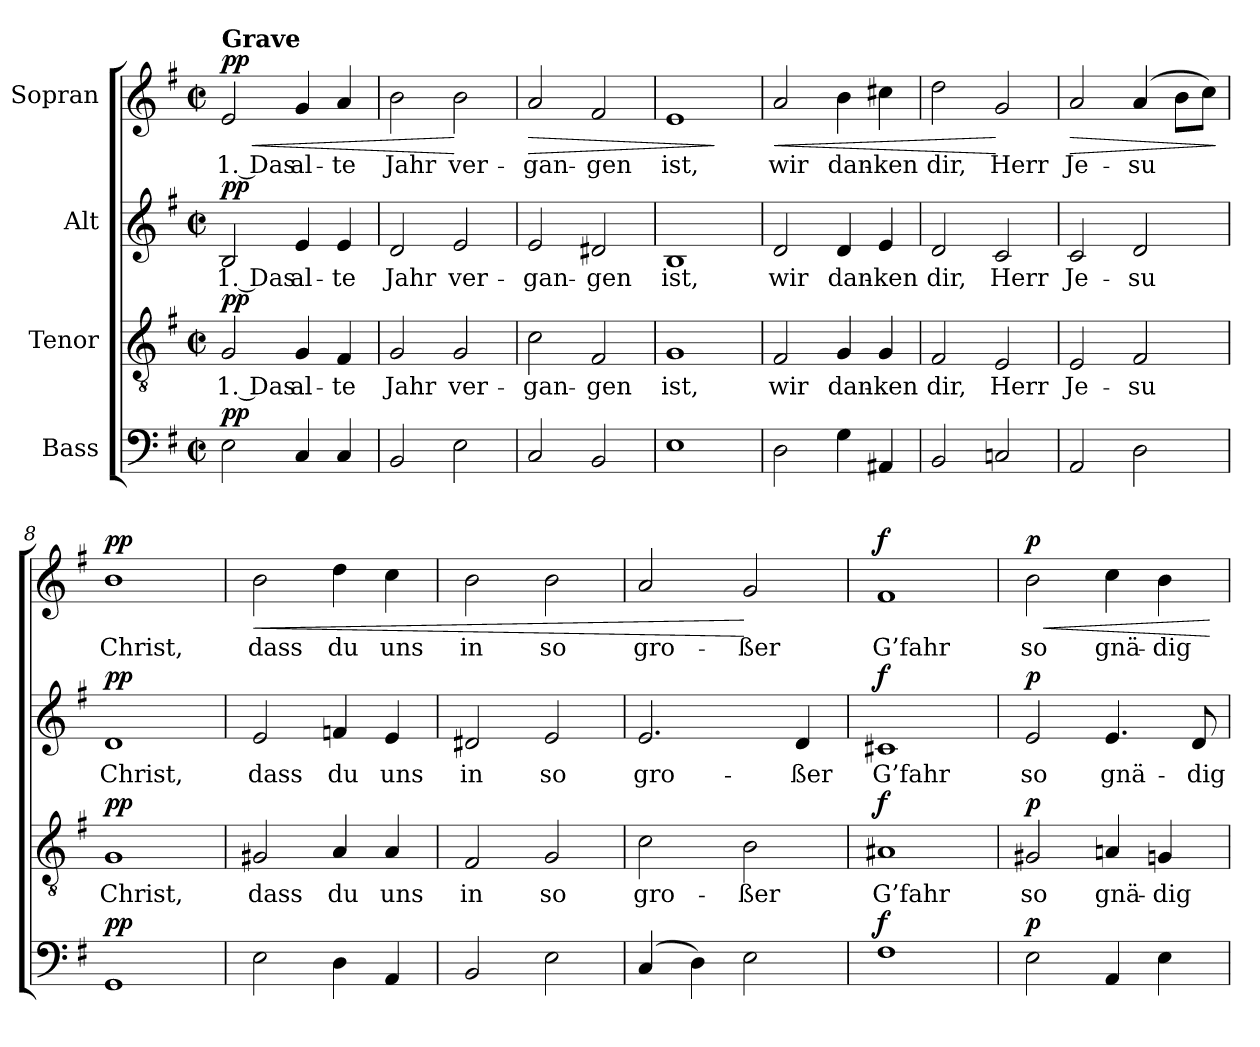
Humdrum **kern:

**kern	**dynam	**kern	**text	**dynam	**kern	**text	**dynam	**kern	**text	**dynam
*part4	*part4	*part3	*part3	*part3	*part2	*part2	*part2	*part1	*part1	*part1
*staff4	*staff4	*staff3	*staff3	*staff3	*staff2	*staff2	*staff2	*staff1	*staff1	*staff1
*I"Bass	*	*I"Tenor	*	*	*I"Alt	*	*	*I"Sopran	*	*
*clefF4	*	*clefGv2	*	*	*clefG2	*	*	*clefG2	*	*
*k[f#]	*	*k[f#]	*	*	*k[f#]	*	*	*k[f#]	*	*
*M2/2	*	*M2/2	*	*	*M2/2	*	*	*M2/2	*	*
*met(c|)	*	*met(c|)	*	*	*met(c|)	*	*	*met(c|)	*	*
=1	=1	=1	=1	=1	=1	=1	=1	=1	=1	=1
!	!	!	!	!	!	!	!	!LO:TX:a:B:t=Grave	!	!
!	!LO:DY:a	!	!LO:LY:b	!LO:DY:a	!	!LO:LY:b	!LO:DY:a	!	!LO:LY:b	!LO:HP:b
!	!	!	!	!	!	!	!	!	!	!LO:DY:n=1:a
2E\	pp	2G/	1. Das	pp	2B/	1. Das	pp	2e/	1. Das	< pp
!	!	!	!LO:LY:b	!	!	!LO:LY:b	!	!	!LO:LY:b	!
4C/	.	4G/	al-	.	4e/	al-	.	4g/	al-	.
!	!	!	!LO:LY:b	!	!	!LO:LY:b	!	!	!LO:LY:b	!
4C/	.	4F#/	-te	.	4e/	-te	.	4a/	-te	.
=2	=2	=2	=2	=2	=2	=2	=2	=2	=2	=2
!	!	!	!LO:LY:b	!	!	!LO:LY:b	!	!	!LO:LY:b	!
2BB/	.	2G/	Jahr	.	2d/	Jahr	.	2b\	Jahr	.
!	!	!	!LO:LY:b	!	!	!LO:LY:b	!	!	!LO:LY:b	!
2E\	.	2G/	ver-	.	2e/	ver-	.	2b\	ver-	[
=3	=3	=3	=3	=3	=3	=3	=3	=3	=3	=3
!	!	!	!LO:LY:b	!	!	!LO:LY:b	!	!	!LO:LY:b	!LO:HP:b
2C/	.	2c\	-gan-	.	2e/	-gan-	.	2a/	-gan-	>
!	!	!	!LO:LY:b	!	!	!LO:LY:b	!	!	!LO:LY:b	!
2BB/	.	2F#/	-gen	.	2d#X/	-gen	.	2f#/	-gen	.
=4	=4	=4	=4	=4	=4	=4	=4	=4	=4	=4
!	!	!	!LO:LY:b	!	!	!LO:LY:b	!	!	!LO:LY:b	!
1E	.	1G	ist,	.	1B	ist,	.	1e	ist,	.
.	.	.	.	.	.	.	.	.	.	]
=5	=5	=5	=5	=5	=5	=5	=5	=5	=5	=5
!	!LO:DY:a	!	!LO:LY:b	!LO:DY:a	!	!LO:LY:b	!LO:DY:a	!	!LO:LY:b	!LO:HP:b
!	!	!	!	!	!	!	!	!	!	!LO:DY:n=1:a
2D\	other-dynamics	2F#/	wir	other-dynamics	2d/	wir	other-dynamics	2a/	wir	< other-dynamics
!	!	!	!LO:LY:b	!	!	!LO:LY:b	!	!	!LO:LY:b	!
4G\	.	4G/	dan-	.	4d/	dan-	.	4b\	dan-	.
!	!	!	!LO:LY:b	!	!	!LO:LY:b	!	!	!LO:LY:b	!
4AA#X/	.	4G/	-ken	.	4e/	-ken	.	4cc#X\	-ken	.
!!LO:LB:g=z
=6	=6	=6	=6	=6	=6	=6	=6	=6	=6	=6
!	!	!	!LO:LY:b	!	!	!LO:LY:b	!	!	!LO:LY:b	!
2BB/	.	2F#/	dir,	.	2d/	dir,	.	2dd\	dir,	.
!	!	!	!LO:LY:b	!	!	!LO:LY:b	!	!	!LO:LY:b	!
2Cn/	.	2E/	Herr	.	2c/	Herr	.	2g/	Herr	[
=7	=7	=7	=7	=7	=7	=7	=7	=7	=7	=7
!	!	!	!LO:LY:b	!	!	!LO:LY:b	!	!	!LO:LY:b	!LO:HP:b
2AA/	.	2E/	Je-	.	2c/	Je-	.	2a/	Je-	>
!	!	!	!LO:LY:b	!	!	!LO:LY:b	!	!	!LO:LY:b	!
2D\	.	2F#/	-su	.	2d/	-su	.	(4a/	-su	.
.	.	.	.	.	.	.	.	8b\L	.	.
.	.	.	.	.	.	.	.	8cc\J)	.	.
.	.	.	.	.	.	.	.	.	.	]
=8	=8	=8	=8	=8	=8	=8	=8	=8	=8	=8
!	!LO:DY:a	!	!LO:LY:b	!LO:DY:a	!	!LO:LY:b	!LO:DY:a	!	!LO:LY:b	!LO:DY:a
1GG	pp	1G	Christ,	pp	1d	Christ,	pp	1b	Christ,	pp
=9	=9	=9	=9	=9	=9	=9	=9	=9	=9	=9
!	!LO:DY:a	!	!LO:LY:b	!LO:DY:a	!	!LO:LY:b	!LO:DY:a	!	!LO:LY:b	!LO:HP:b
!	!	!	!	!	!	!	!	!	!	!LO:DY:n=1:a
2E\	other-dynamics	2G#X/	dass	other-dynamics	2e/	dass	other-dynamics	2b\	dass	< other-dynamics
!	!	!	!LO:LY:b	!	!	!LO:LY:b	!	!	!LO:LY:b	!
4D\	.	4A/	du	.	4fn/	du	.	4dd\	du	.
!	!	!	!LO:LY:b	!	!	!LO:LY:b	!	!	!LO:LY:b	!
4AA/	.	4A/	uns	.	4e/	uns	.	4cc\	uns	.
=10	=10	=10	=10	=10	=10	=10	=10	=10	=10	=10
!	!	!	!LO:LY:b	!	!	!LO:LY:b	!	!	!LO:LY:b	!
2BB/	.	2F#/	in	.	2d#X/	in	.	2b\	in	.
!	!	!	!LO:LY:b	!	!	!LO:LY:b	!	!	!LO:LY:b	!
2E\	.	2G/	so	.	2e/	so	.	2b\	so	.
!!LO:LB:g=z
=11	=11	=11	=11	=11	=11	=11	=11	=11	=11	=11
!	!	!	!LO:LY:b	!	!	!LO:LY:b	!	!	!LO:LY:b	!
(4C/	.	2c\	gro-	.	2.e/	gro-	.	2a/	gro-	.
4D\)	.	.	.	.	.	.	.	.	.	.
!	!	!	!LO:LY:b	!	!	!	!	!	!LO:LY:b	!
2E\	.	2B\	-ßer	.	.	.	.	2g/	-ßer	[
!	!	!	!	!	!	!LO:LY:b	!	!	!	!
.	.	.	.	.	4d/	-ßer	.	.	.	.
=12	=12	=12	=12	=12	=12	=12	=12	=12	=12	=12
!	!LO:DY:a	!	!LO:LY:b	!LO:DY:a	!	!LO:LY:b	!LO:DY:a	!	!LO:LY:b	!LO:DY:a
1F#	f	1A#X	G’fahr	f	1c#X	G’fahr	f	1f#	G’fahr	f
=13	=13	=13	=13	=13	=13	=13	=13	=13	=13	=13
!	!LO:DY:a	!	!LO:LY:b	!LO:DY:a	!	!LO:LY:b	!LO:DY:a	!	!LO:LY:b	!LO:HP:b
!	!	!	!	!	!	!	!	!	!	!LO:DY:n=1:a
2E\	p	2G#X/	so	p	2e/	so	p	2b\	so	< p
!	!	!	!LO:LY:b	!	!	!LO:LY:b	!	!	!LO:LY:b	!
4AA/	.	4An/	gnä-	.	4.e/	gnä-	.	4cc\	gnä-	.
!	!	!	!LO:LY:b	!	!	!	!	!	!LO:LY:b	!
4E\	.	4Gn/	-dig-	.	.	.	.	4b\	-dig-	.
!	!	!	!	!	!	!LO:LY:b	!	!	!	!
.	.	.	.	.	8d/	-dig-	.	.	.	.
.	.	.	.	.	.	.	.	.	.	[
=	=	=	=	=	=	=	=	=	=	=
*-	*-	*-	*-	*-	*-	*-	*-	*-	*-	*-
